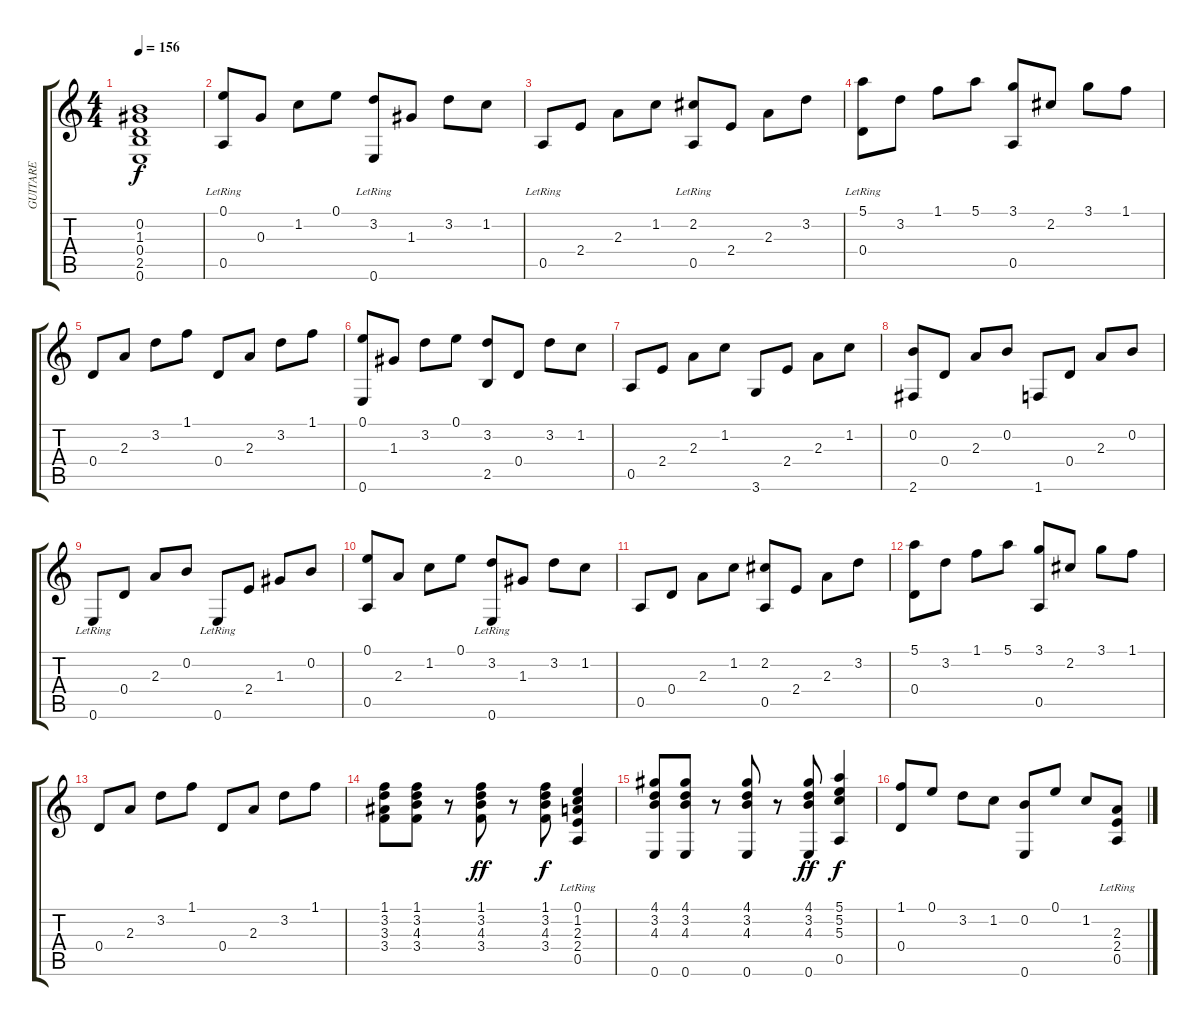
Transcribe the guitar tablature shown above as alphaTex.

\track ("GUITARE" "GUITARE") {instrument acousticguitarnylon}
\staff {score tabs}
\tuning (E4 B3 G3 D3 A2 E2) {hide}
\ts (4 4)
\tempo 156
\clef g2
\ks c
(0.2{t} 1.3{t} 0.4{t} 2.5{t} 0.6{t}).1{dy f} |
(0.1 0.5{lr}).8{instrument acousticguitarnylon} 0.3.8 1.2.8 0.1.8 (3.2 0.6{lr}).8 1.3.8 3.2.8 1.2.8 |
0.5{lr}.8 2.4.8 2.3.8 1.2.8 (2.2 0.5{lr}).8 2.4.8 2.3.8 3.2.8 |
(5.1 0.4{lr}).8 3.2.8 1.1.8 5.1.8 (3.1 0.5).8 2.2.8 3.1.8 1.1.8 |
0.4.8 2.3.8 3.2.8 1.1.8 0.4.8 2.3.8 3.2.8 1.1.8 |
(0.1 0.6).8 1.3.8 3.2.8 0.1.8 (3.2 2.5).8 0.4.8 3.2.8 1.2.8 |
0.5.8 2.4.8 2.3.8 1.2.8 3.6.8 2.4.8 2.3.8 1.2.8 |
(0.2 2.6).8 0.4.8 2.3.8 0.2.8 1.6.8 0.4.8 2.3.8 0.2.8 |
0.6{lr}.8 0.4.8 2.3.8 0.2.8 0.6{lr}.8 2.4.8 1.3.8 0.2.8 |
(0.1 0.5).8 2.3.8 1.2.8 0.1.8 (3.2 0.6{lr}).8 1.3.8 3.2.8 1.2.8 |
0.5.8 0.4.8 2.3.8 1.2.8 (2.2 0.5).8 2.4.8 2.3.8 3.2.8 |
(5.1 0.4).8 3.2.8 1.1.8 5.1.8 (3.1 0.5).8 2.2.8 3.1.8 1.1.8 |
0.4.8 2.3.8 3.2.8 1.1.8 0.4.8 2.3.8 3.2.8 1.1.8 |
(1.1 3.2 3.3 3.4).8 (1.1 3.2 4.3 3.4).8 r.8 (1.1 3.2 4.3 3.4).8{dy ff} r.8 (1.1 3.2 4.3 3.4).8{dy f} (0.1 1.2 2.3 2.4 0.5{lr}).4 |
(4.1 3.2 4.3 0.6).8 (4.1 3.2 4.3 0.6).8 r.8 (4.1 3.2 4.3 0.6).8 r.8 (4.1 3.2 4.3 0.6).8{dy ff} (5.1 5.2 5.3 0.5).4{dy f} |
(1.1 0.4).8 0.1.8 3.2.8 1.2.8 (0.2 0.6).8 0.1.8 1.2.8 (2.3{lr} 2.4{lr} 0.5{lr}).8
